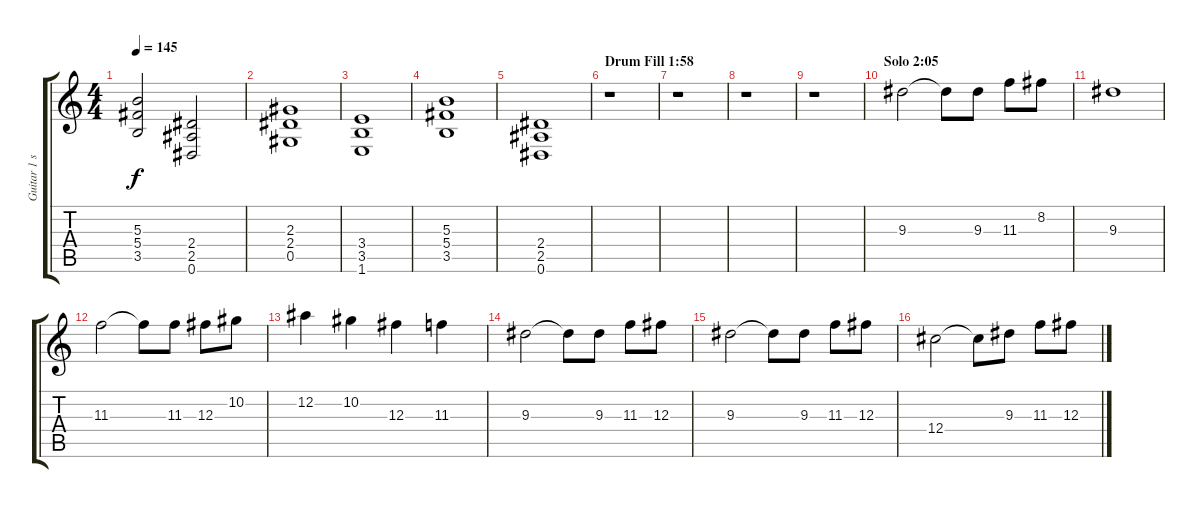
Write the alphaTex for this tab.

\track ("Guitar 1 support" "Guitar 1 s") {instrument overdrivenguitar}
\staff {score tabs}
\tuning (Eb4 Bb3 Gb3 Db3 Ab2 Eb2) {hide}
\ts (4 4)
\tempo 145
\clef g2
\ks c
(5.3 5.4 3.5).2{dy f} (2.4 2.5 0.6).2 |
(2.3 2.4 0.5).1 |
(3.4 3.5 1.6).1 |
(5.3 5.4 3.5).1 |
(2.4 2.5 0.6).1 |
\section ("" "Drum Fill 1:58")
r.1 |
r.1 |
r.1 |
r.1 |
\section ("" "Solo 2:05")
9.3.2 9.3{t}.8 9.3.8 11.3.8 8.2.8 |
9.3.1 |
11.3.2 11.3{t}.8 11.3.8 12.3.8 10.2.8 |
12.2.4 10.2.4 12.3.4 11.3.4 |
9.3.2 9.3{t}.8 9.3.8 11.3.8 12.3.8 |
9.3.2 9.3{t}.8 9.3.8 11.3.8 12.3.8 |
12.4.2 12.4{t}.8 9.3.8 11.3.8 12.3.8
